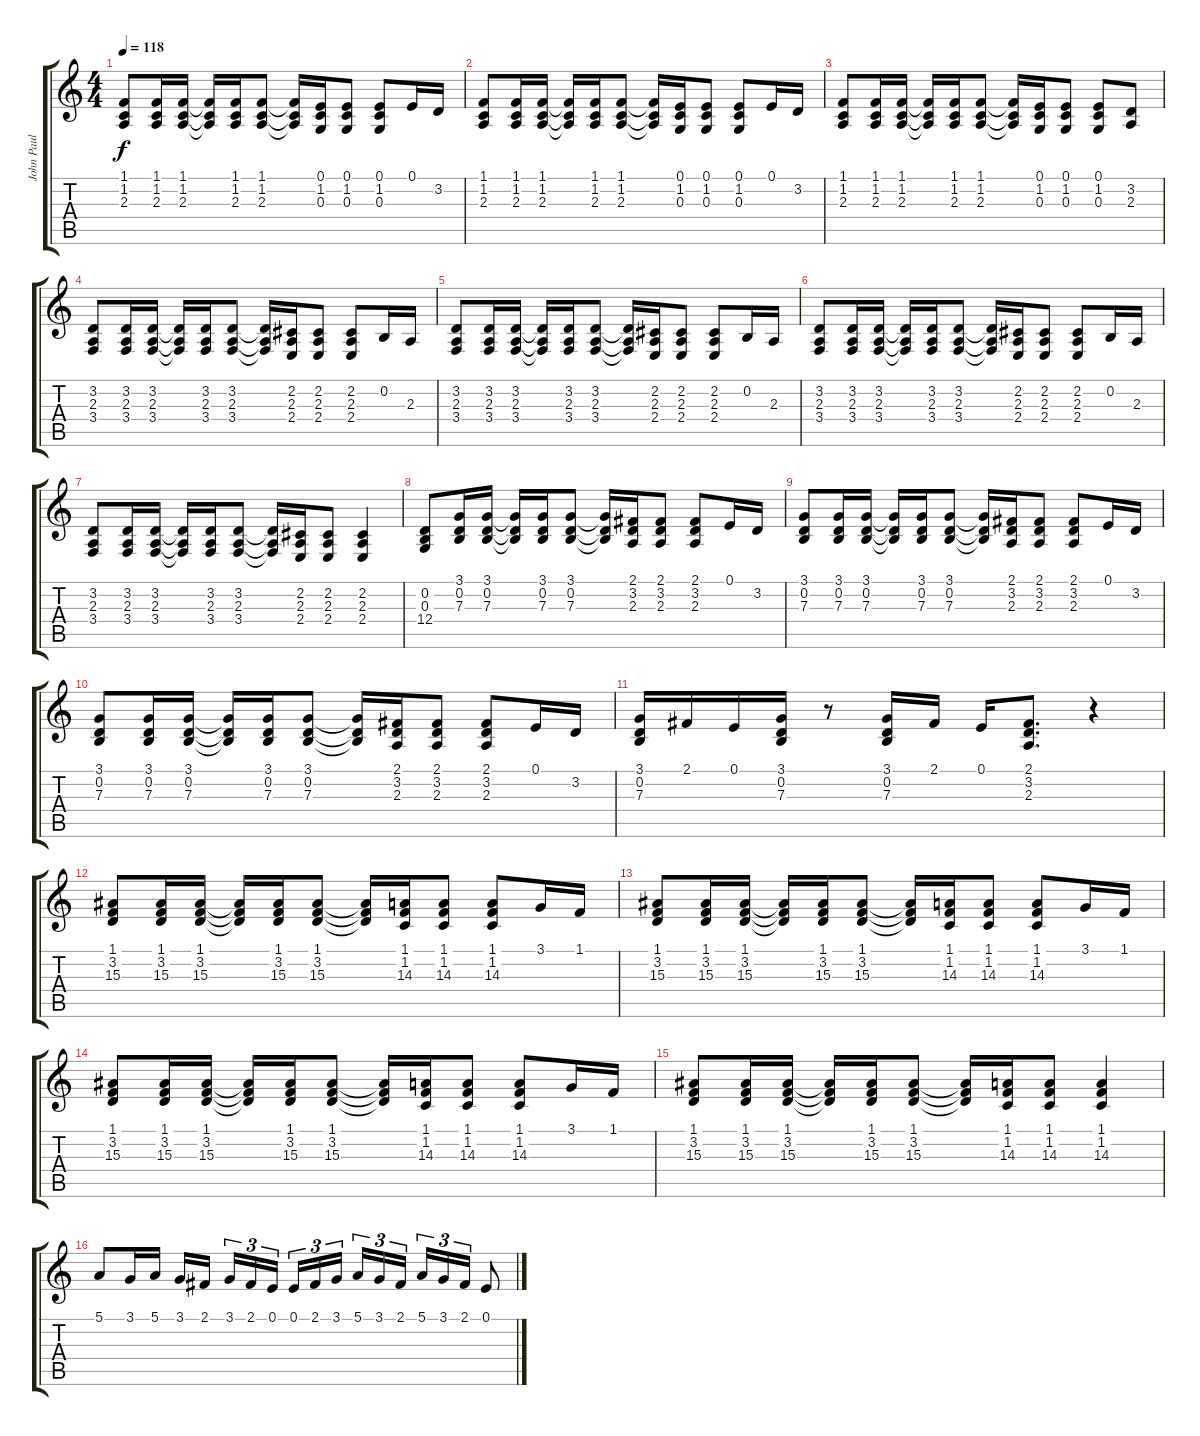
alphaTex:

\track ("John Paul Jones (Orgão 3)" "John Paul ") {instrument brasssection}
\staff {score tabs}
\tuning (E4 B3 G3 D3 A2 E2) {hide}
\ts (4 4)
\tempo 118
\clef g2
\ks c
(1.1 1.2 2.3).8{dy f} (1.1 1.2 2.3).16 (1.1 1.2 2.3).16 (1.1{t} 1.2{t} 2.3{t}).16 (1.1 1.2 2.3).16 (1.1 1.2 2.3).8 (1.1{t} 1.2{t} 2.3{t}).16 (0.1 1.2 0.3).16 (0.1 1.2 0.3).8 (0.1 1.2 0.3).8 0.1.16 3.2.16 |
(1.1 1.2 2.3).8 (1.1 1.2 2.3).16 (1.1 1.2 2.3).16 (1.1{t} 1.2{t} 2.3{t}).16 (1.1 1.2 2.3).16 (1.1 1.2 2.3).8 (1.1{t} 1.2{t} 2.3{t}).16 (0.1 1.2 0.3).16 (0.1 1.2 0.3).8 (0.1 1.2 0.3).8 0.1.16 3.2.16 |
(1.1 1.2 2.3).8 (1.1 1.2 2.3).16 (1.1 1.2 2.3).16 (1.1{t} 1.2{t} 2.3{t}).16 (1.1 1.2 2.3).16 (1.1 1.2 2.3).8 (1.1{t} 1.2{t} 2.3{t}).16 (0.1 1.2 0.3).16 (0.1 1.2 0.3).8 (0.1 1.2 0.3).8 (3.2 2.3).8 |
(3.2 2.3 3.4).8{beam Up} (3.2 2.3 3.4).16{beam Up} (3.2 2.3 3.4).16{beam Up} (3.2{t} 2.3{t} 3.4{t}).16{beam Up} (3.2 2.3 3.4).16{beam Up} (3.2 2.3 3.4).8{beam Up} (3.2{t} 2.3{t} 3.4{t}).16 (2.2 2.3 2.4).16 (2.2 2.3 2.4).8 (2.2 2.3 2.4).8 0.2.16 2.3.16 |
(3.2 2.3 3.4).8{beam Up} (3.2 2.3 3.4).16{beam Up} (3.2 2.3 3.4).16{beam Up} (3.2{t} 2.3{t} 3.4{t}).16{beam Up} (3.2 2.3 3.4).16{beam Up} (3.2 2.3 3.4).8{beam Up} (3.2{t} 2.3{t} 3.4{t}).16 (2.2 2.3 2.4).16 (2.2 2.3 2.4).8 (2.2 2.3 2.4).8 0.2.16 2.3.16 |
(3.2 2.3 3.4).8{beam Up} (3.2 2.3 3.4).16{beam Up} (3.2 2.3 3.4).16{beam Up} (3.2{t} 2.3{t} 3.4{t}).16{beam Up} (3.2 2.3 3.4).16{beam Up} (3.2 2.3 3.4).8{beam Up} (3.2{t} 2.3{t} 3.4{t}).16 (2.2 2.3 2.4).16 (2.2 2.3 2.4).8 (2.2 2.3 2.4).8 0.2.16 2.3.16 |
(3.2 2.3 3.4).8{beam Up} (3.2 2.3 3.4).16{beam Up} (3.2 2.3 3.4).16{beam Up} (3.2{t} 2.3{t} 3.4{t}).16{beam Up} (3.2 2.3 3.4).16{beam Up} (3.2 2.3 3.4).8{beam Up} (3.2{t} 2.3{t} 3.4{t}).16 (2.2 2.3 2.4).16 (2.2 2.3 2.4).8 (2.2 2.3 2.4).4 |
(0.2 0.3 12.4).8 (3.1 0.2 7.3).16 (3.1 0.2 7.3).16 (3.1{t} 0.2{t} 7.3{t}).16 (3.1 0.2 7.3).16 (3.1 0.2 7.3).8 (3.1{t} 0.2{t} 7.3{t}).16 (2.1 3.2 2.3).16 (2.1 3.2 2.3).8 (2.1 3.2 2.3).8 0.1.16 3.2.16 |
(3.1 0.2 7.3).8 (3.1 0.2 7.3).16 (3.1 0.2 7.3).16 (3.1{t} 0.2{t} 7.3{t}).16 (3.1 0.2 7.3).16 (3.1 0.2 7.3).8 (3.1{t} 0.2{t} 7.3{t}).16 (2.1 3.2 2.3).16 (2.1 3.2 2.3).8 (2.1 3.2 2.3).8 0.1.16 3.2.16 |
(3.1 0.2 7.3).8 (3.1 0.2 7.3).16 (3.1 0.2 7.3).16 (3.1{t} 0.2{t} 7.3{t}).16 (3.1 0.2 7.3).16 (3.1 0.2 7.3).8 (3.1{t} 0.2{t} 7.3{t}).16 (2.1 3.2 2.3).16 (2.1 3.2 2.3).8 (2.1 3.2 2.3).8 0.1.16 3.2.16 |
(3.1 0.2 7.3).16 2.1.16 0.1.16 (3.1 0.2 7.3).16 r.8 (3.1 0.2 7.3).16 2.1.16 0.1.16 (2.1 3.2 2.3).8{d} r.4 |
(1.1 3.2 15.3).8 (1.1 3.2 15.3).16 (1.1 3.2 15.3).16 (1.1{t} 3.2{t} 15.3{t}).16 (1.1 3.2 15.3).16 (1.1 3.2 15.3).8 (1.1{t} 3.2{t} 15.3{t}).16 (1.1 1.2 14.3).16 (1.1 1.2 14.3).8 (1.1 1.2 14.3).8 3.1.16 1.1.16 |
(1.1 3.2 15.3).8 (1.1 3.2 15.3).16 (1.1 3.2 15.3).16 (1.1{t} 3.2{t} 15.3{t}).16 (1.1 3.2 15.3).16 (1.1 3.2 15.3).8 (1.1{t} 3.2{t} 15.3{t}).16 (1.1 1.2 14.3).16 (1.1 1.2 14.3).8 (1.1 1.2 14.3).8 3.1.16 1.1.16 |
(1.1 3.2 15.3).8 (1.1 3.2 15.3).16 (1.1 3.2 15.3).16 (1.1{t} 3.2{t} 15.3{t}).16 (1.1 3.2 15.3).16 (1.1 3.2 15.3).8 (1.1{t} 3.2{t} 15.3{t}).16 (1.1 1.2 14.3).16 (1.1 1.2 14.3).8 (1.1 1.2 14.3).8 3.1.16 1.1.16 |
(1.1 3.2 15.3).8 (1.1 3.2 15.3).16 (1.1 3.2 15.3).16 (1.1{t} 3.2{t} 15.3{t}).16 (1.1 3.2 15.3).16 (1.1 3.2 15.3).8 (1.1{t} 3.2{t} 15.3{t}).16 (1.1 1.2 14.3).16 (1.1 1.2 14.3).8 (1.1 1.2 14.3).4 |
5.1.8 3.1.16 5.1.16 3.1.16 2.1.16{beam splitsecondary} 3.1.16{tu (3 2)} 2.1.16{tu (3 2)} 0.1.16{tu (3 2)} 0.1.16{tu (3 2)} 2.1.16{tu (3 2)} 3.1.16{tu (3 2) beam splitsecondary} 5.1.16{tu (3 2)} 3.1.16{tu (3 2)} 2.1.16{tu (3 2)} 5.1.16{tu (3 2)} 3.1.16{tu (3 2)} 2.1.16{tu (3 2)} 0.1.8
